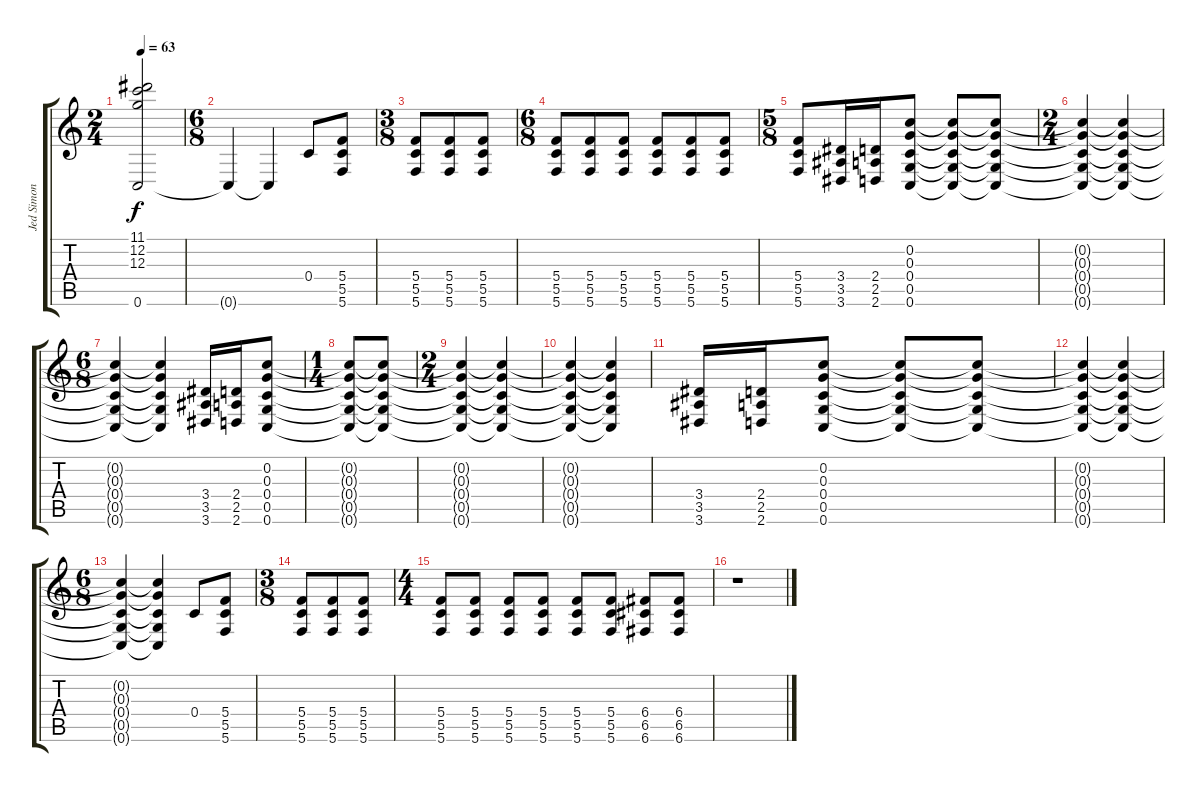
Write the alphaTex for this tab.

\track ("Jed Simon" "Jed Simon") {instrument distortionguitar}
\staff {score tabs}
\tuning (E4 C4 G3 C3 G2 C2) {hide}
\ts (2 4)
\tempo 63
\clef g2
\ks c
(11.1{t} 12.2{t} 12.3{t} 0.6{t}).2{dy f} |
\ts (6 8)
0.6{t}.4 0.6{t}.4 0.4.8 (5.4 5.5 5.6).8 |
\ts (3 8)
(5.4 5.5 5.6).8 (5.4 5.5 5.6).8 (5.4 5.5 5.6).8 |
\ts (6 8)
(5.4 5.5 5.6).8 (5.4 5.5 5.6).8 (5.4 5.5 5.6).8 (5.4 5.5 5.6).8 (5.4 5.5 5.6).8 (5.4 5.5 5.6).8 |
\ts (5 8)
(5.4 5.5 5.6).8 (3.4 3.5 3.6).16 (2.4 2.5 2.6).16 (0.2 0.3 0.4 0.5 0.6).8 (0.2{t} 0.3{t} 0.4{t} 0.5{t} 0.6{t}).8 (0.2{t} 0.3{t} 0.4{t} 0.5{t} 0.6{t}).8 |
\ts (2 4)
(0.2{t} 0.3{t} 0.4{t} 0.5{t} 0.6{t}).4 (0.2{t} 0.3{t} 0.4{t} 0.5{t} 0.6{t}).4 |
\ts (6 8)
(0.2{t} 0.3{t} 0.4{t} 0.5{t} 0.6{t}).4 (0.2{t} 0.3{t} 0.4{t} 0.5{t} 0.6{t}).4 (3.4 3.5 3.6).16 (2.4 2.5 2.6).16 (0.2 0.3 0.4 0.5 0.6).8 |
\ts (1 4)
(0.2{t} 0.3{t} 0.4{t} 0.5{t} 0.6{t}).8 (0.2{t} 0.3{t} 0.4{t} 0.5{t} 0.6{t}).8 |
\ts (2 4)
(0.2{t} 0.3{t} 0.4{t} 0.5{t} 0.6{t}).4 (0.2{t} 0.3{t} 0.4{t} 0.5{t} 0.6{t}).4 |
(0.2{t} 0.3{t} 0.4{t} 0.5{t} 0.6{t}).4 (0.2{t} 0.3{t} 0.4{t} 0.5{t} 0.6{t}).4 |
(3.4 3.5 3.6).16 (2.4 2.5 2.6).16 (0.2 0.3 0.4 0.5 0.6).8 (0.2{t} 0.3{t} 0.4{t} 0.5{t} 0.6{t}).8 (0.2{t} 0.3{t} 0.4{t} 0.5{t} 0.6{t}).8 |
(0.2{t} 0.3{t} 0.4{t} 0.5{t} 0.6{t}).4 (0.2{t} 0.3{t} 0.4{t} 0.5{t} 0.6{t}).4 |
\ts (6 8)
(0.2{t} 0.3{t} 0.4{t} 0.5{t} 0.6{t}).4 (0.2{t} 0.3{t} 0.4{t} 0.5{t} 0.6{t}).4 0.4.8 (5.4 5.5 5.6).8 |
\ts (3 8)
(5.4 5.5 5.6).8 (5.4 5.5 5.6).8 (5.4 5.5 5.6).8 |
\ts (4 4)
(5.4 5.5 5.6).8 (5.4 5.5 5.6).8 (5.4 5.5 5.6).8 (5.4 5.5 5.6).8 (5.4 5.5 5.6).8 (5.4 5.5 5.6).8 (6.4 6.5 6.6).8 (6.4 6.5 6.6).8 |
r.1
